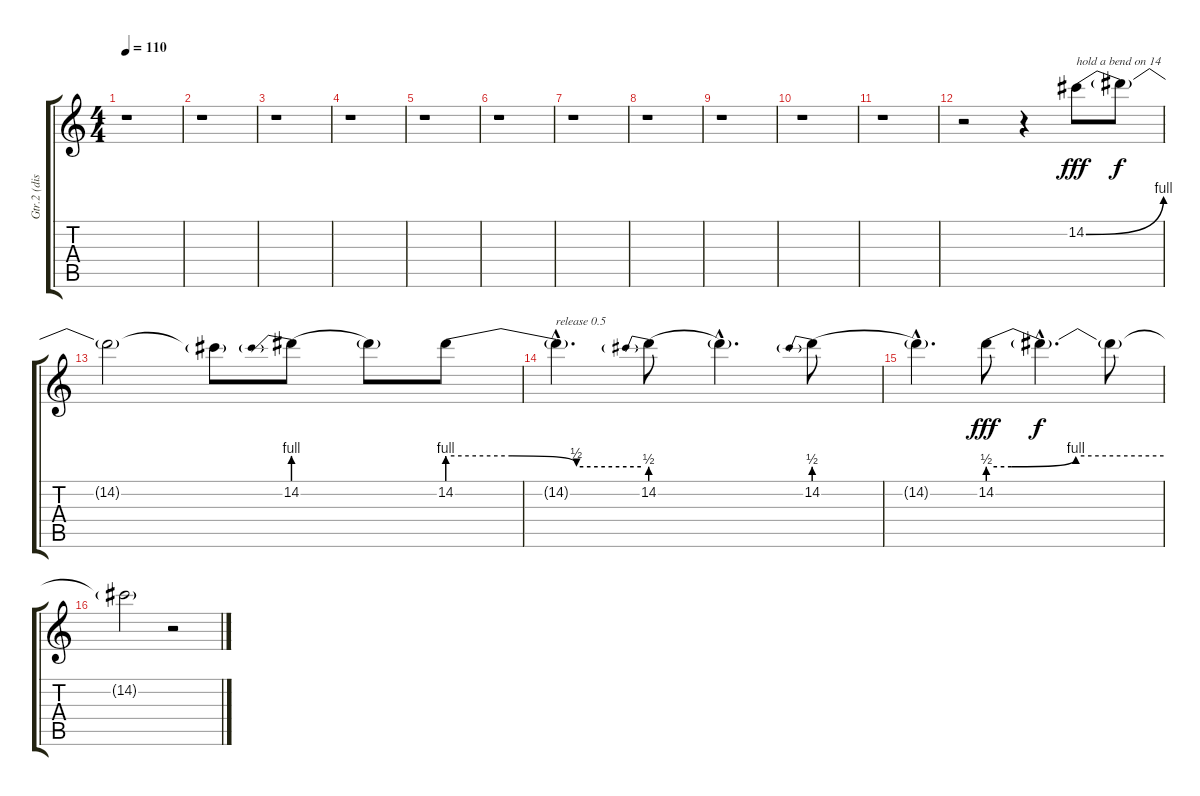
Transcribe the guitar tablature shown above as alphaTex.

\track ("Gtr.2 (disto)" "Gtr.2 (dis") {instrument distortionguitar}
\staff {score tabs}
\tuning (Eb4 B3 G3 D3 A2 E2) {hide}
\ts (4 4)
\tempo 110
\clef g2
\ks c
r.1{dy fff} |
r.1 |
r.1 |
r.1 |
r.1 |
r.1 |
r.1 |
r.1 |
r.1 |
r.1 |
r.1 |
r.2 r.4 14.2{be (bend 0 0 60 4)}.8{txt "hold a bend on 14"} 14.2{t}.8{dy f} |
14.2{t}.2 14.2{t}.8 14.2{be (prebend 0 4 60 4)}.8 14.2{t}.8 14.2{be (custom 0 4 20 4 40 2 60 2)}.8 |
14.2{hac t}.4{d txt "release 0.5"} 14.2{be (prebend 0 2 60 2)}.8 14.2{hac t}.4{d} 14.2{be (prebend 0 2 60 2)}.8 |
14.2{hac t}.4{d} 14.2{be (custom 0 2 8 2 30 4 60 4)}.8{dy fff} 14.2{hac t}.4{d dy f} 14.2{t}.8 |
14.2{t}.2 r.2
